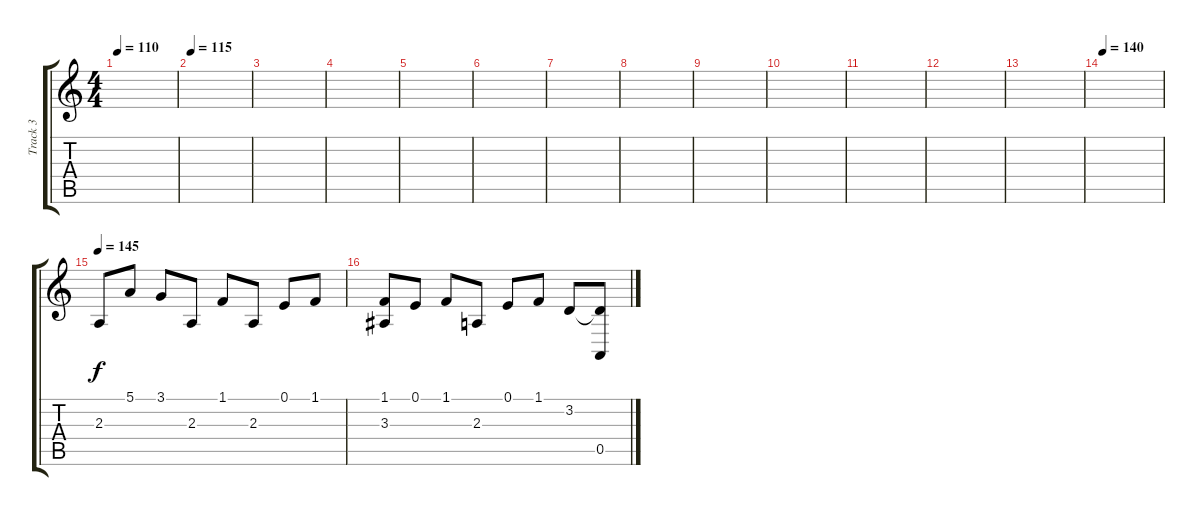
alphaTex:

\track ("Track 3" "Track 3") {instrument brightacousticpiano}
\staff {score tabs}
\tuning (E4 B3 G3 D3 A2 E2) {hide}
\ts (4 4)
\tempo 110
\clef g2
\ks c
|
\tempo 115
|
|
|
|
|
|
|
|
|
|
|
|
\tempo 140
|
\tempo 145
2.3.8 5.1.8 3.1.8 2.3.8 1.1.8 2.3.8 0.1.8 1.1.8 |
(1.1 3.3).8 0.1.8 1.1.8 2.3.8 0.1.8 1.1.8 3.2.8 (3.2{t} 0.5).8
